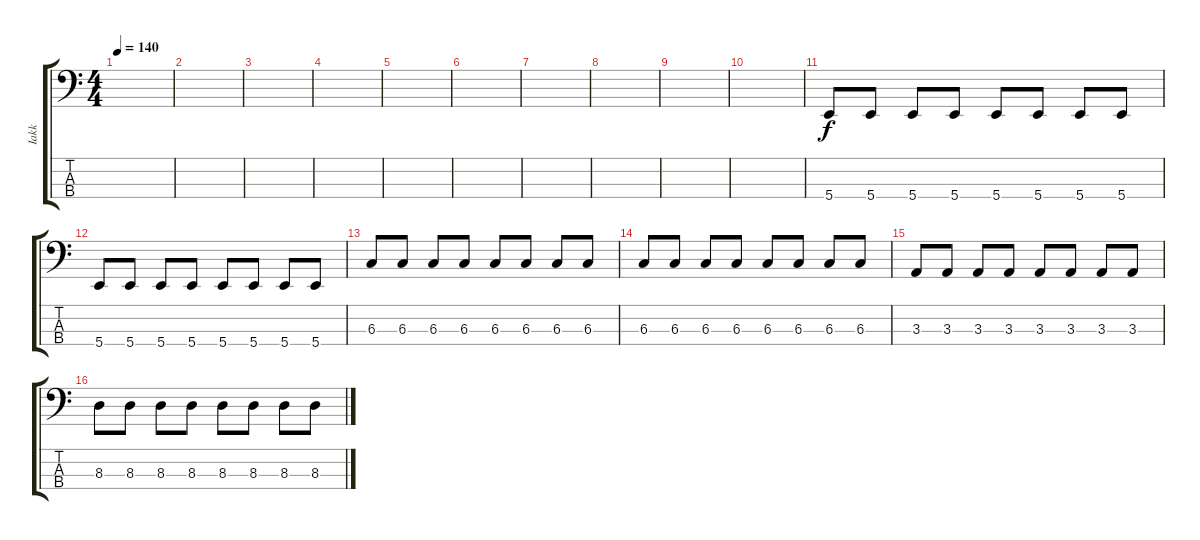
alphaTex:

\track ("Iakk" "Iakk") {instrument electricbassfinger}
\staff {score tabs}
\tuning (E2 B1 Gb1 B0) {hide}
\ts (4 4)
\tempo 140
\clef f4
\ks c
|
|
|
|
|
|
|
|
|
|
5.4.8 5.4.8 5.4.8 5.4.8 5.4.8 5.4.8 5.4.8 5.4.8 |
5.4.8 5.4.8 5.4.8 5.4.8 5.4.8 5.4.8 5.4.8 5.4.8 |
6.3.8 6.3.8 6.3.8 6.3.8 6.3.8 6.3.8 6.3.8 6.3.8 |
6.3.8 6.3.8 6.3.8 6.3.8 6.3.8 6.3.8 6.3.8 6.3.8 |
3.3.8 3.3.8 3.3.8 3.3.8 3.3.8 3.3.8 3.3.8 3.3.8 |
8.3.8 8.3.8 8.3.8 8.3.8 8.3.8 8.3.8 8.3.8 8.3.8
